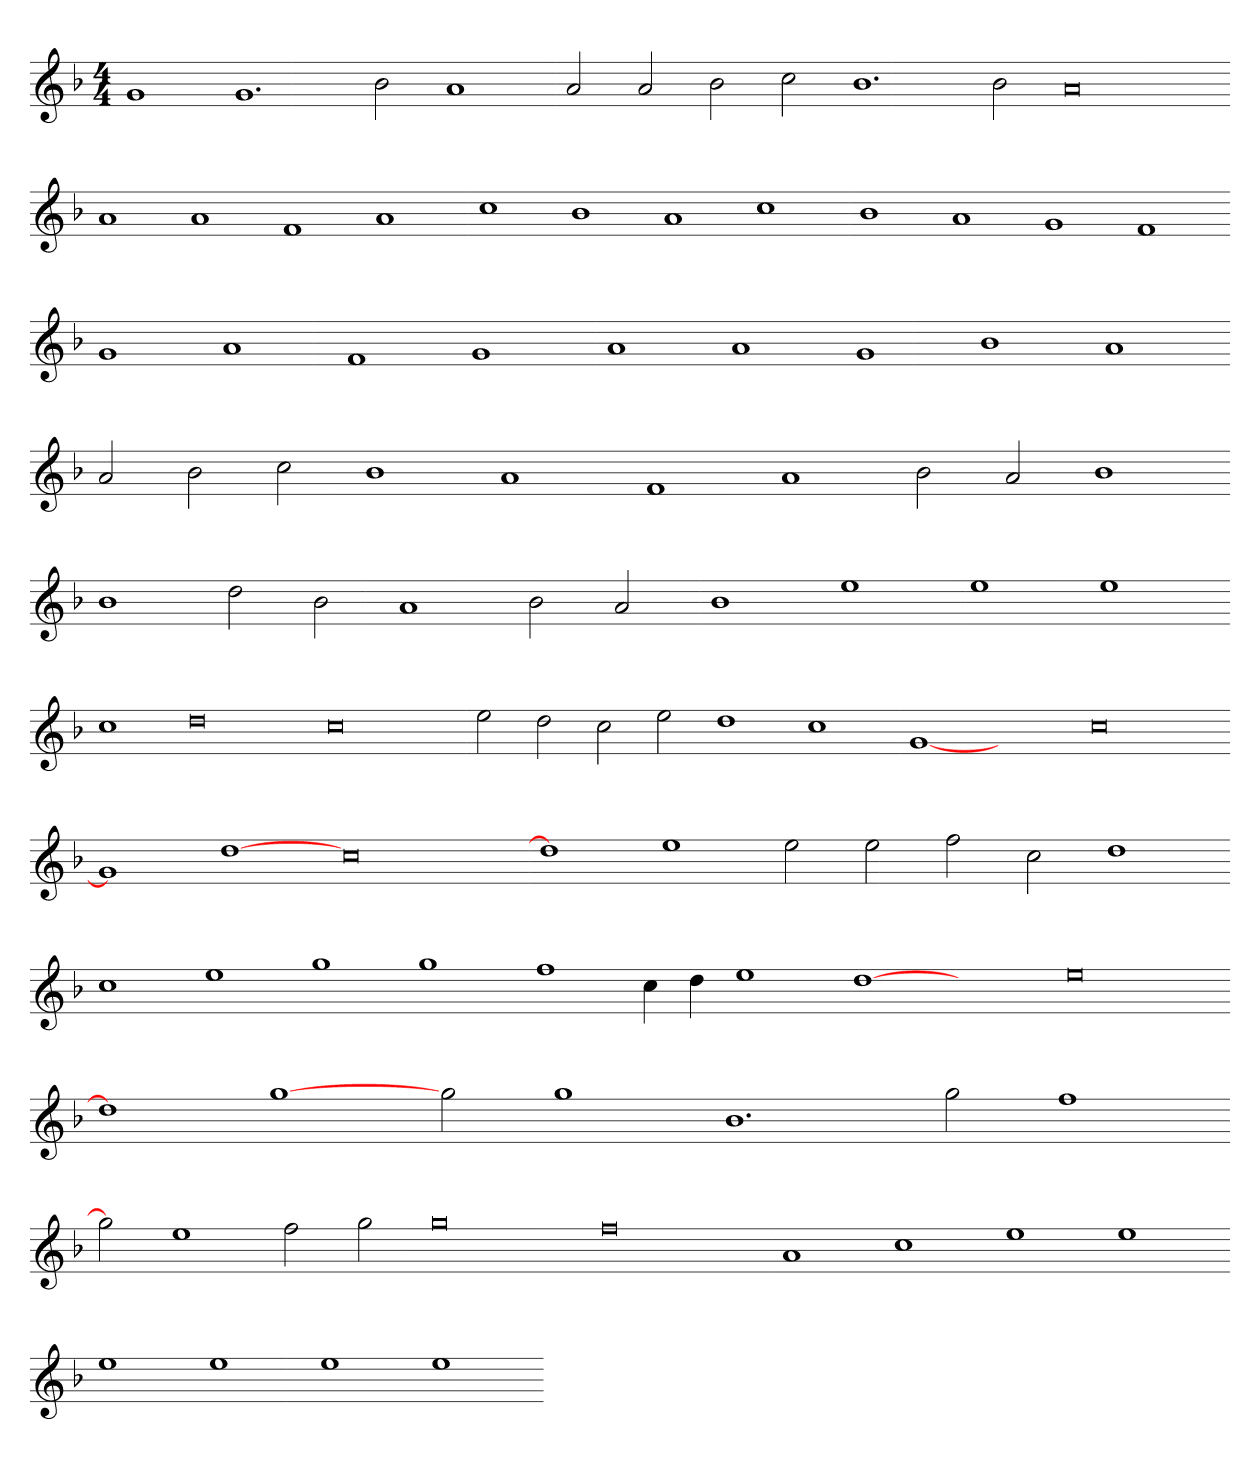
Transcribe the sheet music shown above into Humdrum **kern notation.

**kern
*part1
*staff1
*clefG2
*k[b-]
*M4/4
=
1g
1.g
2b-
1a
=-
2a
2a
2b-
2cc
1.b-
2b-
0a
=-
1a
1a
1f
1a
=-
1cc
1b-
1a
1cc
=-
1b-
1a
1g
1f
=-
1g
1a
1f
1g
=-
1a
1a
1g
1b-
1a
=-
2a
2b-
2cc
1b-
1a
=-
1f
1a
2b-
2a
1b-
=-
1b-
2dd
2b-
1a
2b-
2a
=-
1b-
1ee
1ee
1ee
=-
1cc
0dd
0cc
=-
2ee
2dd
2cc
2ee
1dd
1cc
=-
[1g
1ryy
0cc
=-
1g]
[1dd
0cc
=-
1dd]
1ee
2ee
2ee
2ff
2cc
1dd
=-
1cc
1ee
1gg
1gg
=-
1ff
4cc
4dd
1ee
=-
[1dd
1ryy
0ee
=-
1dd]
[1gg
2gg
1gg
1.b-
2gg
1ff
=-
2gg]
1ee
2ff
2gg
0gg
0ff
=-
1a
1cc
1ee
1ee
=-
1ee
1ee
1ee
1ee
=-
*-
